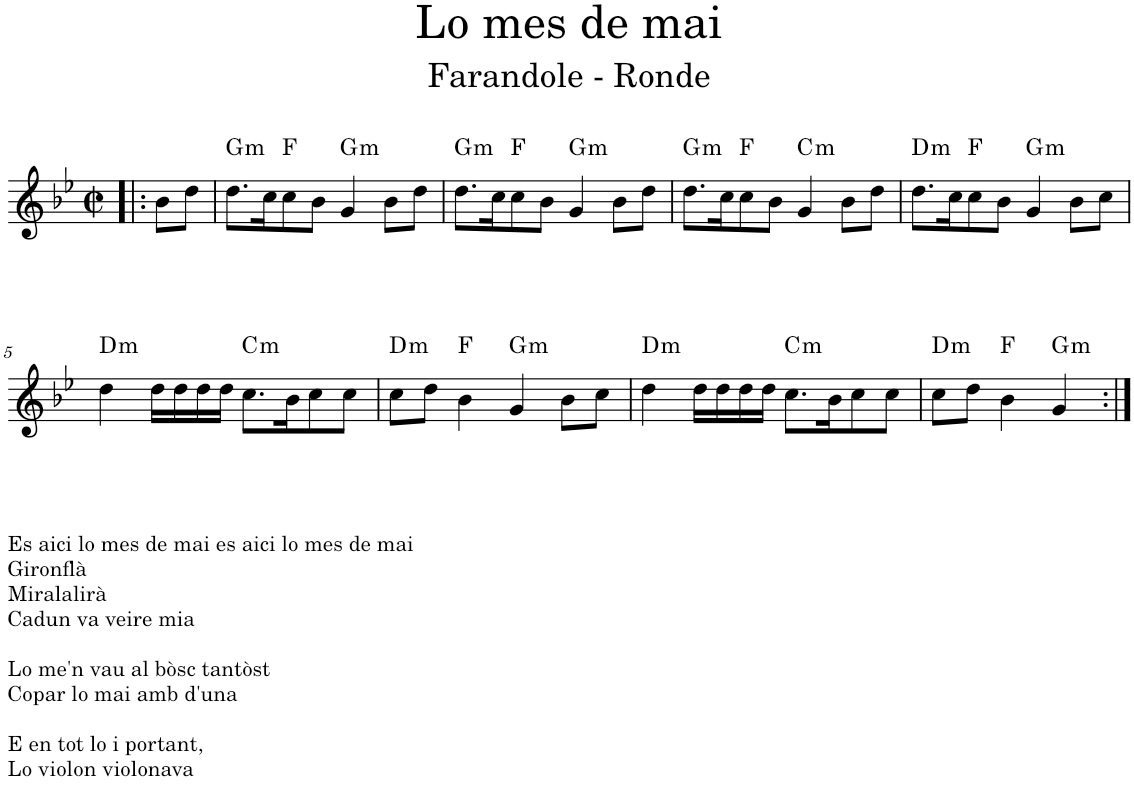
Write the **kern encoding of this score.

**kern	**harte
*part1	*part1
*staff1	*
*I"Piano	*
*I'Pno.	*
*clefG2	*
*k[b-e-]	*
*M2/2	*
*met(c|)	*
=!|:	=!|:
8b-\L	.
8dd\J	.
=1	=1
!	!LO:H:kt=m
8.dd\L	G:min
16cc\K	.
8cc\	F:maj
8b-\J	.
!	!LO:H:kt=m
4g/	G:min
8b-\L	.
8dd\J	.
=2	=2
!	!LO:H:kt=m
8.dd\L	G:min
16cc\K	.
8cc\	F:maj
8b-\J	.
!	!LO:H:kt=m
4g/	G:min
8b-\L	.
8dd\J	.
=3	=3
!	!LO:H:kt=m
8.dd\L	G:min
16cc\K	.
8cc\	F:maj
8b-\J	.
!	!LO:H:kt=m
4g/	C:min
8b-\L	.
8dd\J	.
=4	=4
!	!LO:H:kt=m
8.dd\L	D:min
16cc\K	.
8cc\	F:maj
8b-\J	.
!	!LO:H:kt=m
4g/	G:min
8b-\L	.
8cc\J	.
!!LO:LB:g=z
=5	=5
!LO:TX:b:t=Es aici lo mes de mai es aici lo mes de mai	!
!LO:TX:b:t=Gironflà	!
!LO:TX:b:t=Miralalirà	!
!LO:TX:b:t=Cadun va veire mia	!
!LO:TX:b:t=Lo me'n vau al bòsc tantòst	!
!LO:TX:b:t=Copar lo mai amb d'una	!
!LO:TX:b:t=E en tot lo i portant,	!
!LO:TX:b:t=Lo violon violonava	!
!	!LO:H:kt=m
4dd\	D:min
16dd\LL	.
16dd\	.
16dd\	.
16dd\JJ	.
!	!LO:H:kt=m
8.cc\L	C:min
16b-\K	.
8cc\	.
8cc\J	.
=6	=6
!	!LO:H:kt=m
8cc\L	D:min
8dd\J	.
4b-\	F:maj
!	!LO:H:kt=m
4g/	G:min
8b-\L	.
8cc\J	.
=7	=7
!	!LO:H:kt=m
4dd\	D:min
16dd\LL	.
16dd\	.
16dd\	.
16dd\JJ	.
!	!LO:H:kt=m
8.cc\L	C:min
16b-\K	.
8cc\	.
8cc\J	.
=8	=8
!	!LO:H:kt=m
8cc\L	D:min
8dd\J	.
4b-\	F:maj
!	!LO:H:kt=m
4g/	G:min
=:|!	=:|!
*-	*-
